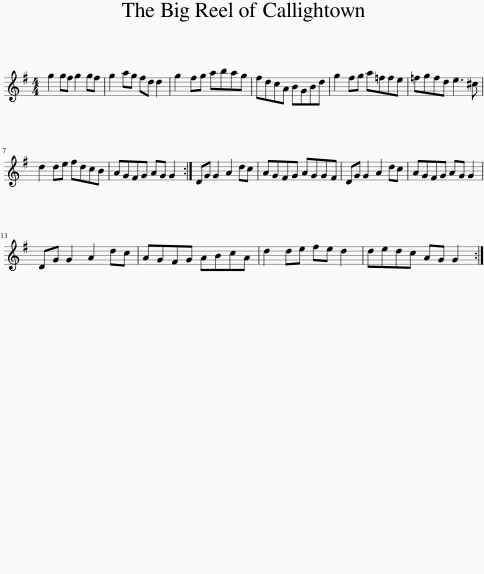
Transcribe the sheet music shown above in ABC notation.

X:1
L:1/8
M:4/4
I:linebreak $
K:G
V:1 treble
V:1
 g2 gf g2 gf | g2 ag fd d2 | g2 fg abag | fdcA BGBd | g2 fg a=ffe | %5
 =fgfd e3 ^c |$ d2 de fdcB | AGFG AG G2 :| DG G2 A2 dc | AGFG AGGF | %10
 DG G2 A2 dc | AGFG AG G2 |$ DG G2 A2 dc | AGFG ABcA | d2 de fe d2 | %15
 dedc AG G2 :| %16
